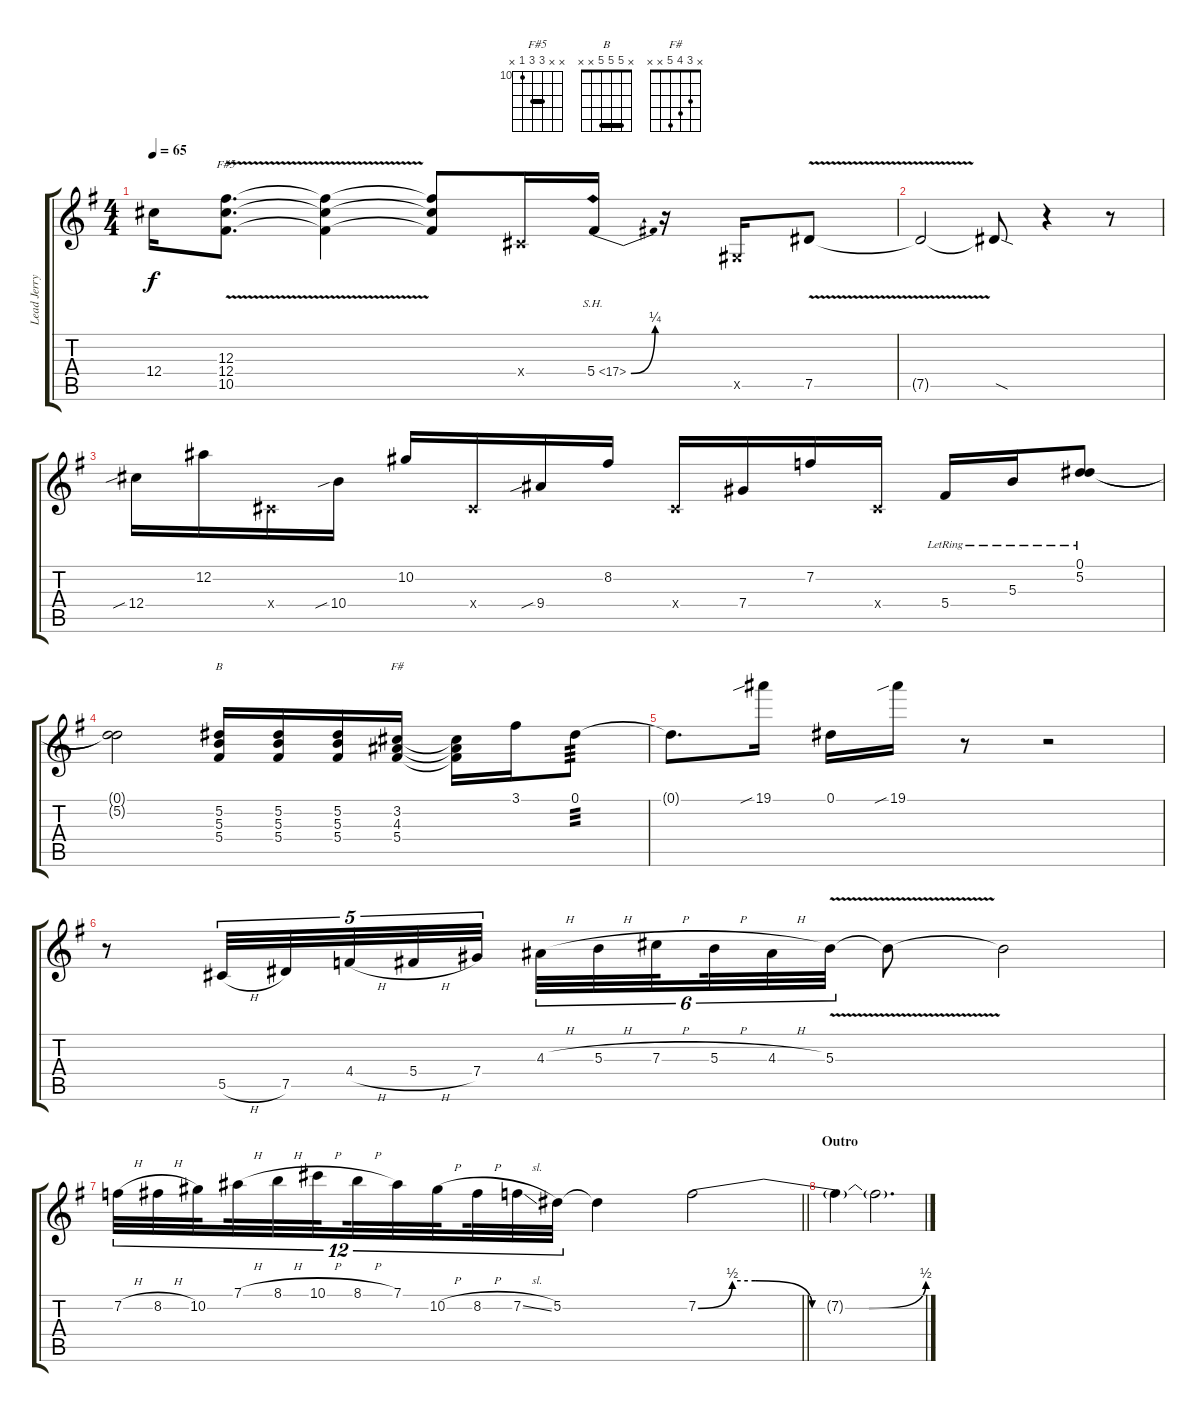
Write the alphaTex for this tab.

\track ("Lead Jerry" "Lead Jerry") {instrument overdrivenguitar}
\staff {score tabs}
\tuning (Eb4 Bb3 Gb3 Db3 Ab2 Eb2) {hide}
\chord ("F#5" x x 12 12 10 x) {firstfret 10 barre 12}
\chord ("B" x 5 5 5 x x) {barre 5}
\chord ("F#" x 3 4 5 x x)
\ts (4 4)
\tempo 65
\clef g2
\ks eminor
12.4{t}.16{dy f} (12.3{v} 12.4{v} 10.5).8{d ch "F#5"} (12.3{t} 12.4{t} 10.5{t}).4 (12.3{t} 12.4{t} 10.5{t}).8 0.4{x}.16 5.4{be (bend 0 0 60 1) sh 12}.16 r.16 0.5{x}.16 7.5{v}.8 |
7.5{t}.2 7.5{sod t}.8 r.4 r.8 |
12.4{sib}.16 12.2.16 0.4{x}.16 10.4{sib}.16 10.2.16 0.4{x}.16 9.4{sib}.16 8.2.16 0.4{x}.16 7.4.16 7.2.16 0.4{x}.16 5.4{lr}.16 5.3{lr}.16 (0.1{lr} 5.2{lr}).8 |
(0.1{t} 5.2{t}).2 (5.2 5.3 5.4).16{ch "B"} (5.2 5.3 5.4).16 (5.2 5.3 5.4).16 (3.2 4.3 5.4).16{ch "F#"} (3.2{t} 4.3{t} 5.4{t}).16 3.1.16 0.1.8{tp 3} |
0.1{t}.8{d} 19.1{sib}.16 0.1.16 19.1{sib}.16 r.8 r.2 |
r.8 5.5{h}.32{tu (5 4) instrument overdrivenguitar} 7.5.32{tu (5 4)} 4.4{h}.32{tu (5 4)} 5.4{h}.32{tu (5 4)} 7.4.32{tu (5 4)} 4.3{h}.32{tu (6 4)} 5.3{h}.32{tu (6 4)} 7.3{h}.32{tu (6 4) beam splitsecondary} 5.3{h}.32{tu (6 4)} 4.3{h}.32{tu (6 4)} 5.3{v}.32{tu (6 4)} 5.3{t}.8 5.3{t}.2 |
\barLineRight lightlight
7.2{h}.32{tu (12 8)} 8.2{h}.32{tu (12 8)} 10.2.32{tu (12 8) beam splitsecondary} 7.1{h}.32{tu (12 8)} 8.1{h}.32{tu (12 8)} 10.1{h}.32{tu (12 8) beam splitsecondary} 8.1{h}.32{tu (12 8)} 7.1.32{tu (12 8)} 10.2{h}.32{tu (12 8) beam splitsecondary} 8.2{h}.32{tu (12 8)} 7.2{sl}.32{tu (12 8)} 5.2.32{tu (12 8)} 5.2{t}.4 7.2{be (custom 0 0 9 2 15 2 30 0 45 0 60 2)}.2 |
\section ("" "Outro")
7.2{t}.4 7.2{t}.2{d}
